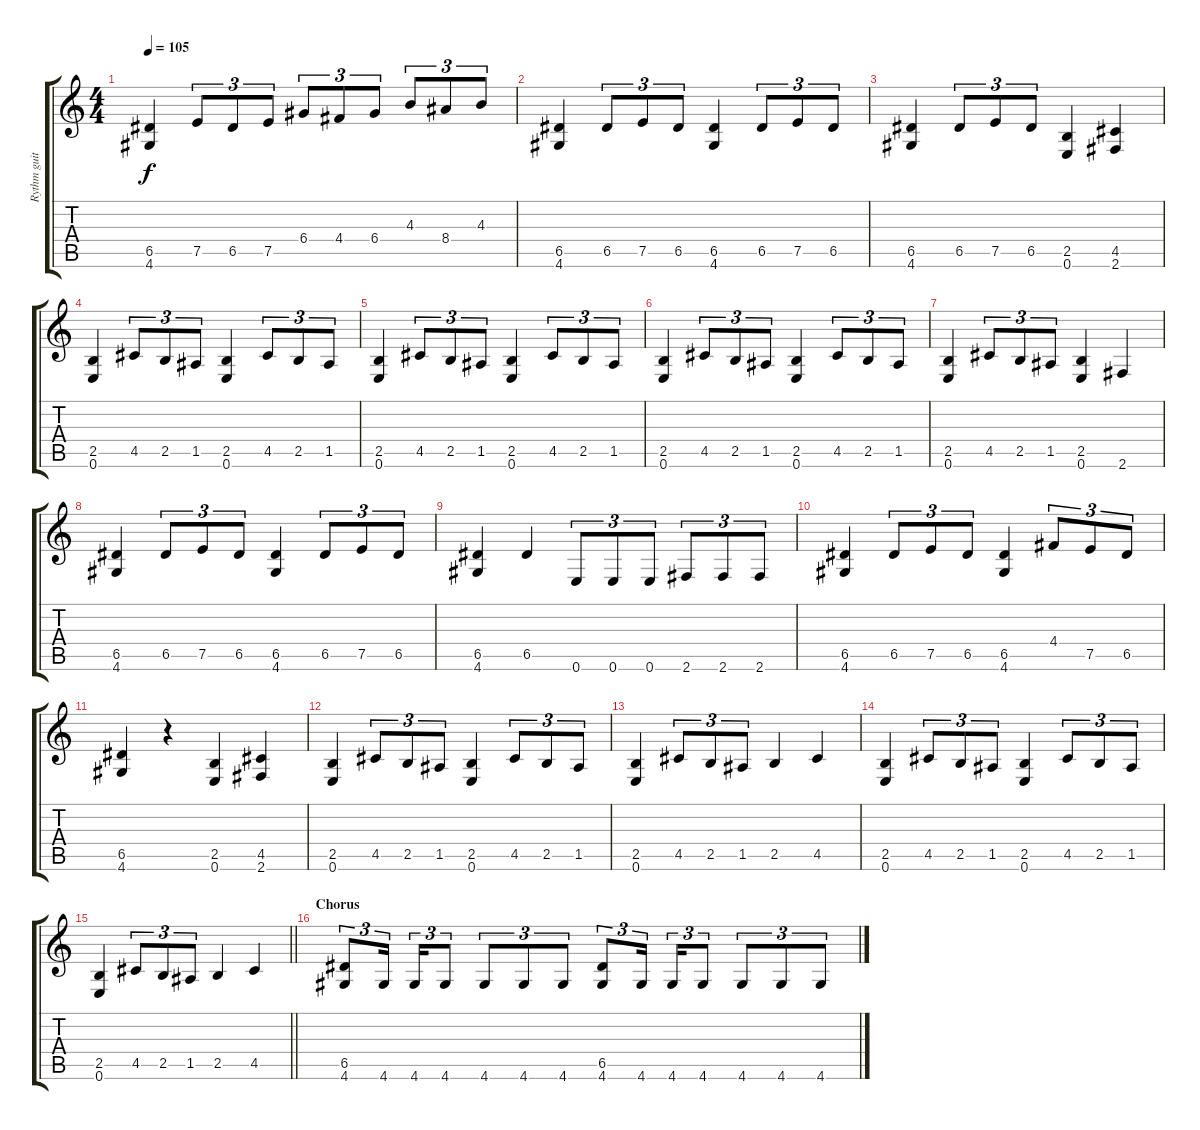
\track ("Rythm guitar" "Rythm guit") {instrument distortionguitar}
\staff {score tabs}
\tuning (E4 B3 G3 D3 A2 E2) {hide}
\ts (4 4)
\tempo 105
\clef g2
\ks c
(6.5 4.6).4{dy f} 7.5.8{tu (3 2)} 6.5.8{tu (3 2)} 7.5.8{tu (3 2)} 6.4.8{tu (3 2)} 4.4.8{tu (3 2)} 6.4.8{tu (3 2)} 4.3.8{tu (3 2)} 8.4.8{tu (3 2)} 4.3.8{tu (3 2)} |
(6.5 4.6).4 6.5.8{tu (3 2)} 7.5.8{tu (3 2)} 6.5.8{tu (3 2)} (6.5 4.6).4 6.5.8{tu (3 2)} 7.5.8{tu (3 2)} 6.5.8{tu (3 2)} |
(6.5 4.6).4 6.5.8{tu (3 2)} 7.5.8{tu (3 2)} 6.5.8{tu (3 2)} (2.5 0.6).4 (4.5 2.6).4 |
(2.5 0.6).4 4.5.8{tu (3 2)} 2.5.8{tu (3 2)} 1.5.8{tu (3 2)} (2.5 0.6).4 4.5.8{tu (3 2)} 2.5.8{tu (3 2)} 1.5.8{tu (3 2)} |
(2.5 0.6).4 4.5.8{tu (3 2)} 2.5.8{tu (3 2)} 1.5.8{tu (3 2)} (2.5 0.6).4 4.5.8{tu (3 2)} 2.5.8{tu (3 2)} 1.5.8{tu (3 2)} |
(2.5 0.6).4 4.5.8{tu (3 2)} 2.5.8{tu (3 2)} 1.5.8{tu (3 2)} (2.5 0.6).4 4.5.8{tu (3 2)} 2.5.8{tu (3 2)} 1.5.8{tu (3 2)} |
(2.5 0.6).4 4.5.8{tu (3 2)} 2.5.8{tu (3 2)} 1.5.8{tu (3 2)} (2.5 0.6).4 2.6.4 |
(6.5 4.6).4 6.5.8{tu (3 2)} 7.5.8{tu (3 2)} 6.5.8{tu (3 2)} (6.5 4.6).4 6.5.8{tu (3 2)} 7.5.8{tu (3 2)} 6.5.8{tu (3 2)} |
(6.5 4.6).4 6.5.4 0.6.8{tu (3 2)} 0.6.8{tu (3 2)} 0.6.8{tu (3 2)} 2.6.8{tu (3 2)} 2.6.8{tu (3 2)} 2.6.8{tu (3 2)} |
(6.5 4.6).4 6.5.8{tu (3 2)} 7.5.8{tu (3 2)} 6.5.8{tu (3 2)} (6.5 4.6).4 4.4.8{tu (3 2)} 7.5.8{tu (3 2)} 6.5.8{tu (3 2)} |
(6.5 4.6).4 r.4 (2.5 0.6).4 (4.5 2.6).4 |
(2.5 0.6).4 4.5.8{tu (3 2)} 2.5.8{tu (3 2)} 1.5.8{tu (3 2)} (2.5 0.6).4 4.5.8{tu (3 2)} 2.5.8{tu (3 2)} 1.5.8{tu (3 2)} |
(2.5 0.6).4 4.5.8{tu (3 2)} 2.5.8{tu (3 2)} 1.5.8{tu (3 2)} 2.5.4 4.5.4 |
(2.5 0.6).4 4.5.8{tu (3 2)} 2.5.8{tu (3 2)} 1.5.8{tu (3 2)} (2.5 0.6).4 4.5.8{tu (3 2)} 2.5.8{tu (3 2)} 1.5.8{tu (3 2)} |
\barLineRight lightlight
(2.5 0.6).4 4.5.8{tu (3 2)} 2.5.8{tu (3 2)} 1.5.8{tu (3 2)} 2.5.4 4.5.4 |
\section ("" "Chorus")
(6.5 4.6).8{tu (3 2)} 4.6.16{tu (3 2) beam splitsecondary} 4.6.16{tu (3 2)} 4.6.8{tu (3 2)} 4.6.8{tu (3 2)} 4.6.8{tu (3 2)} 4.6.8{tu (3 2)} (6.5 4.6).8{tu (3 2)} 4.6.16{tu (3 2) beam splitsecondary} 4.6.16{tu (3 2)} 4.6.8{tu (3 2)} 4.6.8{tu (3 2)} 4.6.8{tu (3 2)} 4.6.8{tu (3 2)}
